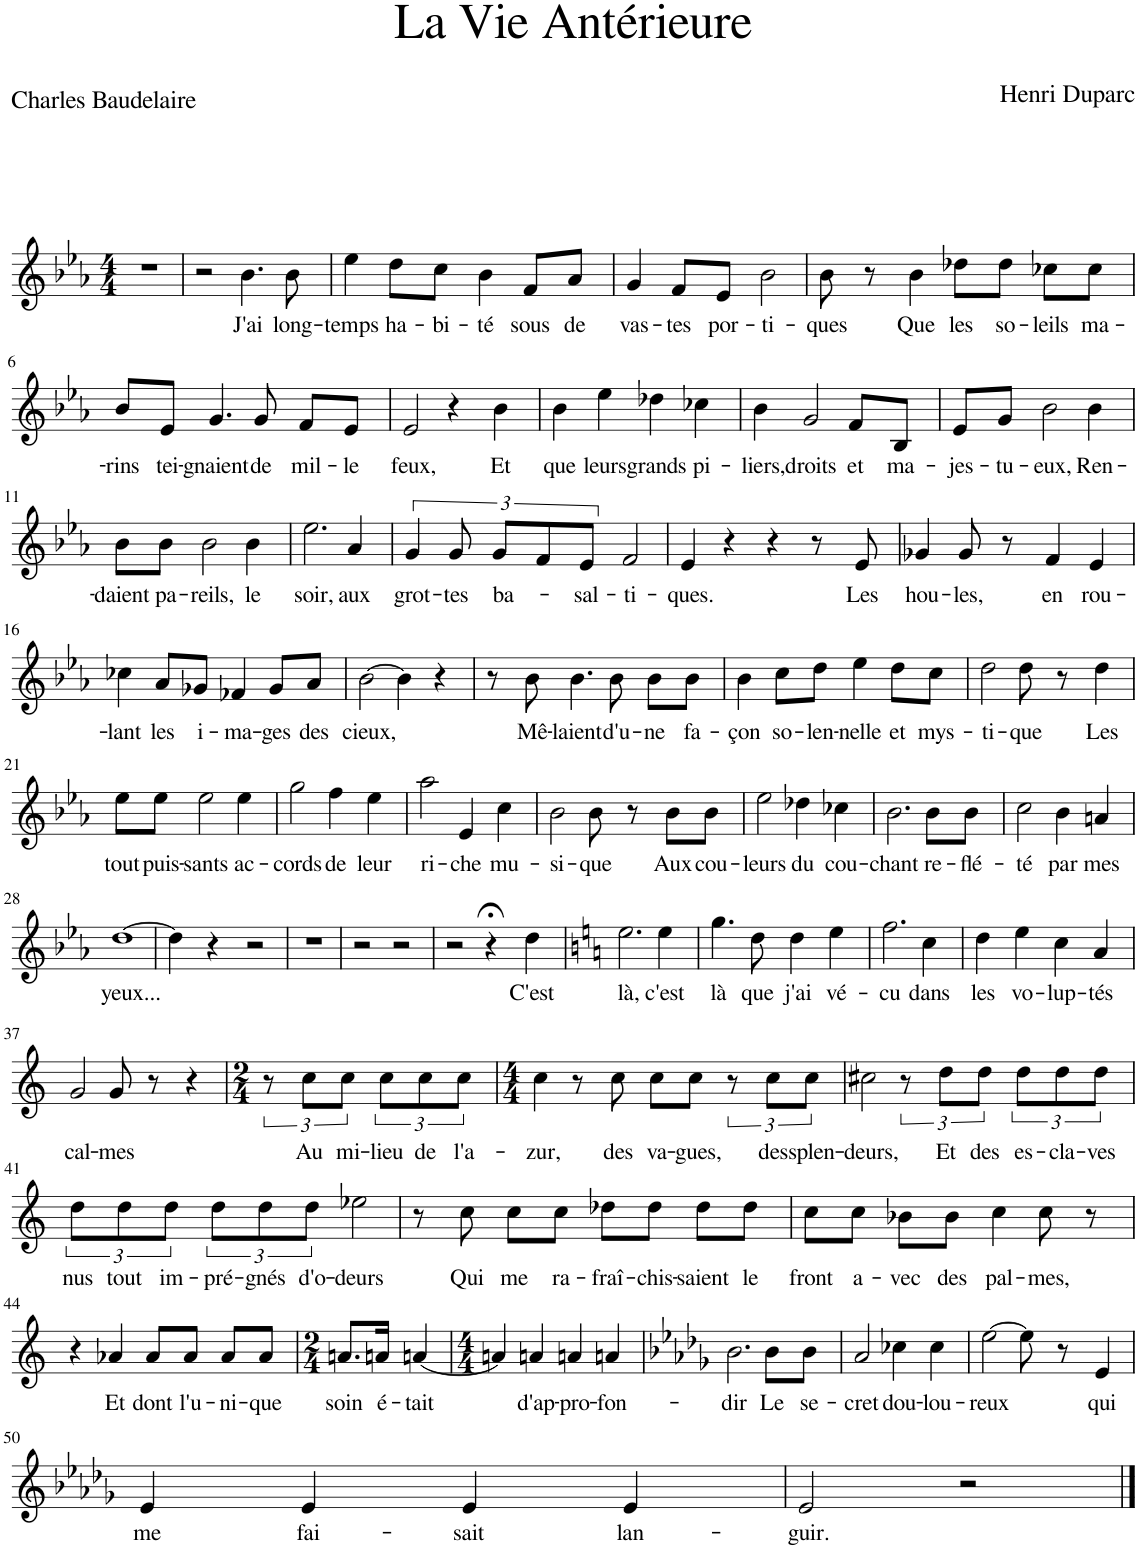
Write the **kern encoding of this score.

**kern	**text
*part1	*part1
*staff1	*staff1
*I"Piano	*
*I'Pno	*
*clefG2	*
*k[b-e-a-]	*
*M4/4	*
=1	=1
1r	.
=2	=2
2r	.
!	!LO:LY:b
4.b-\	J'ai
!	!LO:LY:b
8b-\	long-
=3	=3
!	!LO:LY:b
4ee-\	-temps
!	!LO:LY:b
8dd\L	ha-
!	!LO:LY:b
8cc\J	-bi-
!	!LO:LY:b
4b-\	-té
!	!LO:LY:b
8f/L	sous
!	!LO:LY:b
8a-/J	de
=4	=4
!	!LO:LY:b
4g/	vas-
!	!LO:LY:b
8f/L	-tes
!	!LO:LY:b
8e-/J	por-
!	!LO:LY:b
2b-\	-ti-
=5	=5
!	!LO:LY:b
8b-\	-ques
8r	.
!	!LO:LY:b
4b-\	Que
!	!LO:LY:b
8dd-X\L	les
!	!LO:LY:b
8dd-\J	so-
!	!LO:LY:b
8cc-X\L	-leils
!	!LO:LY:b
8cc-\J	ma-
!!LO:LB:g=z
=6	=6
!	!LO:LY:b
8b-/L	-rins
!	!LO:LY:b
8e-/J	tei-
!	!LO:LY:b
4.g/	-gnaient
!	!LO:LY:b
8g/	de
!	!LO:LY:b
8f/L	mil-
!	!LO:LY:b
8e-/J	-le
=7	=7
!	!LO:LY:b
2e-/	feux,
4r	.
!	!LO:LY:b
4b-\	Et
=8	=8
!	!LO:LY:b
4b-\	que
!	!LO:LY:b
4ee-\	leurs
!	!LO:LY:b
4dd-X\	grands
!	!LO:LY:b
4cc-X\	pi-
=9	=9
!	!LO:LY:b
4b-\	-liers,
!	!LO:LY:b
2g/	droits
!	!LO:LY:b
8f/L	et
!	!LO:LY:b
8B-/J	ma-
=10	=10
!	!LO:LY:b
8e-/L	-jes-
!	!LO:LY:b
8g/J	-tu-
!	!LO:LY:b
2b-\	-eux,
!	!LO:LY:b
4b-\	Ren-
!!LO:LB:g=z
=11	=11
!	!LO:LY:b
8b-\L	-daient
!	!LO:LY:b
8b-\J	pa-
!	!LO:LY:b
2b-\	-reils,
!	!LO:LY:b
4b-\	le
=12	=12
!	!LO:LY:b
2.ee-\	soir,
!	!LO:LY:b
4a-/	aux
=13	=13
!	!LO:LY:b
6g/	grot-
!	!LO:LY:b
12g/	-tes
!	!LO:LY:b
12g/L	ba-
12f/	.
!	!LO:LY:b
12e-/J	-sal-
!	!LO:LY:b
2f/	-ti-
=14	=14
!	!LO:LY:b
4e-/	-ques.
4r	.
4r	.
8r	.
!	!LO:LY:b
8e-/	Les
=15	=15
!	!LO:LY:b
4g-X/	hou-
!	!LO:LY:b
8g-/	-les,
8r	.
!	!LO:LY:b
4f/	en
!	!LO:LY:b
4e-/	rou-
!!LO:LB:g=z
=16	=16
!	!LO:LY:b
4cc-X\	-lant
!	!LO:LY:b
8a-/L	les
!	!LO:LY:b
8g-X/J	i-
!	!LO:LY:b
4f-X/	-ma-
!	!LO:LY:b
8g-/L	-ges
!	!LO:LY:b
8a-/J	des
=17	=17
!	!LO:LY:b
[2b-\	cieux,
4b-\]	.
4r	.
=18	=18
8r	.
!	!LO:LY:b
8b-\	Mê-
!	!LO:LY:b
4.b-\	-laient
!	!LO:LY:b
8b-\	d'u-
!	!LO:LY:b
8b-\L	-ne
!	!LO:LY:b
8b-\J	fa-
=19	=19
!	!LO:LY:b
4b-\	-çon
!	!LO:LY:b
8cc\L	so-
!	!LO:LY:b
8dd\J	-len-
!	!LO:LY:b
4ee-\	-nelle
!	!LO:LY:b
8dd\L	et
!	!LO:LY:b
8cc\J	mys-
=20	=20
!	!LO:LY:b
2dd\	-ti-
!	!LO:LY:b
8dd\	-que
8r	.
!	!LO:LY:b
4dd\	Les
!!LO:LB:g=z
=21	=21
!	!LO:LY:b
8ee-\L	tout
!	!LO:LY:b
8ee-\J	puis-
!	!LO:LY:b
2ee-\	-sants
!	!LO:LY:b
4ee-\	ac-
=22	=22
!	!LO:LY:b
2gg\	-cords
!	!LO:LY:b
4ff\	de
!	!LO:LY:b
4ee-\	leur
=23	=23
!	!LO:LY:b
2aa-\	ri-
!	!LO:LY:b
4e-/	-che
!	!LO:LY:b
4cc\	mu-
=24	=24
!	!LO:LY:b
2b-\	-si-
!	!LO:LY:b
8b-\	-que
8r	.
!	!LO:LY:b
8b-\L	Aux
!	!LO:LY:b
8b-\J	cou-
=25	=25
!	!LO:LY:b
2ee-\	-leurs
!	!LO:LY:b
4dd-X\	du
!	!LO:LY:b
4cc-X\	cou-
=26	=26
!	!LO:LY:b
2.b-\	-chant
!	!LO:LY:b
8b-\L	re-
!	!LO:LY:b
8b-\J	-flé-
=27	=27
!	!LO:LY:b
2cc\	-té
!	!LO:LY:b
4b-\	par
!	!LO:LY:b
4an/	mes
!!LO:LB:g=z
=28	=28
!	!LO:LY:b
[1dd	yeux...
=29	=29
4dd\]	.
4r	.
2r	.
=30	=30
1r	.
=31	=31
2r	.
2r	.
=32	=32
2r	.
4r;<	.
!	!LO:LY:b
4dd\	C'est
=33	=33
*k[]	*
!	!LO:LY:b
2.ee\	là,
!	!LO:LY:b
4ee\	c'est
=34	=34
!	!LO:LY:b
4.gg\	là
!	!LO:LY:b
8dd\	que
!	!LO:LY:b
4dd\	j'ai
!	!LO:LY:b
4ee\	vé-
=35	=35
!	!LO:LY:b
2.ff\	-cu
!	!LO:LY:b
4cc\	dans
=36	=36
!	!LO:LY:b
4dd\	les
!	!LO:LY:b
4ee\	vo-
!	!LO:LY:b
4cc\	-lup-
!	!LO:LY:b
4a/	-tés
!!LO:LB:g=z
=37	=37
!	!LO:LY:b
2g/	cal-
!	!LO:LY:b
8g/	-mes
8r	.
4r	.
=38	=38
*M2/4	*
12r	.
!	!LO:LY:b
12cc\L	Au
!	!LO:LY:b
12cc\J	mi-
!	!LO:LY:b
12cc\L	-lieu
!	!LO:LY:b
12cc\	de
!	!LO:LY:b
12cc\J	l'a-
=39	=39
*M4/4	*
!	!LO:LY:b
4cc\	-zur,
8r	.
!	!LO:LY:b
8cc\	des
!	!LO:LY:b
8cc\L	va-
!	!LO:LY:b
8cc\J	-gues,
12r	.
!	!LO:LY:b
12cc\L	des
!	!LO:LY:b
12cc\J	splen-
=40	=40
!	!LO:LY:b
2cc#X\	-deurs,
12r	.
!	!LO:LY:b
12dd\L	Et
!	!LO:LY:b
12dd\J	des
!	!LO:LY:b
12dd\L	es-
!	!LO:LY:b
12dd\	-cla-
!	!LO:LY:b
12dd\J	-ves
!!LO:LB:g=z
=41	=41
!	!LO:LY:b
12dd\L	nus
!	!LO:LY:b
12dd\	tout
!	!LO:LY:b
12dd\J	im-
!	!LO:LY:b
12dd\L	-pré-
!	!LO:LY:b
12dd\	-gnés
!	!LO:LY:b
12dd\J	d'o-
!	!LO:LY:b
2ee-X\	-deurs
=42	=42
8r	.
!	!LO:LY:b
8cc\	Qui
!	!LO:LY:b
8cc\L	me
!	!LO:LY:b
8cc\J	ra-
!	!LO:LY:b
8dd-X\L	-fraî-
!	!LO:LY:b
8dd-\J	-chis-
!	!LO:LY:b
8dd-\L	-saient
!	!LO:LY:b
8dd-\J	le
=43	=43
!	!LO:LY:b
8cc\L	front
!	!LO:LY:b
8cc\J	a-
!	!LO:LY:b
8b-X\L	-vec
!	!LO:LY:b
8b-\J	des
!	!LO:LY:b
4cc\	pal-
!	!LO:LY:b
8cc\	-mes,
8r	.
!!LO:LB:g=z
=44	=44
4r	.
!	!LO:LY:b
4a-X/	Et
!	!LO:LY:b
8a-/L	dont
!	!LO:LY:b
8a-/J	l'u-
!	!LO:LY:b
8a-/L	-ni-
!	!LO:LY:b
8a-/J	-que
=45	=45
*M2/4	*
!	!LO:LY:b
8.an/L	soin
!	!LO:LY:b
16an/Jk	é-
!	!LO:LY:b
[4an/	-tait
=46	=46
*M4/4	*
4an/]	.
!	!LO:LY:b
4an/	d'ap-
!	!LO:LY:b
4an/	-pro-
!	!LO:LY:b
4an/	-fon-
=47	=47
*k[b-e-a-d-g-]	*
!	!LO:LY:b
2.b-\	-dir
!	!LO:LY:b
8b-\L	Le
!	!LO:LY:b
8b-\J	se-
=48	=48
!	!LO:LY:b
2a-/	-cret
!	!LO:LY:b
4cc-X\	dou-
!	!LO:LY:b
4cc-\	-lou-
=49	=49
!	!LO:LY:b
[2ee-\	-reux
8ee-\]	.
8r	.
!	!LO:LY:b
4e-/	qui
!!LO:LB:g=z
=50	=50
!	!LO:LY:b
4e-/	me
!	!LO:LY:b
4e-/	fai-
!	!LO:LY:b
4e-/	-sait
!	!LO:LY:b
4e-/	lan-
=51	=51
!	!LO:LY:b
2e-/	-guir.
2r	.
==	==
*-	*-
